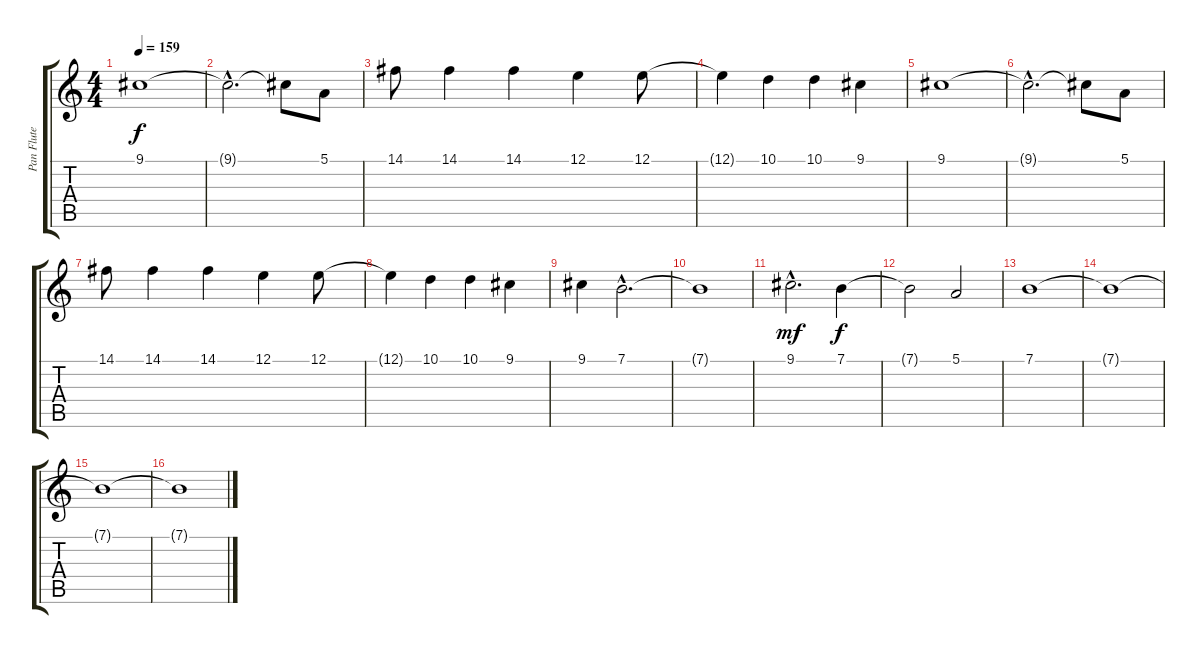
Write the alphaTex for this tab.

\track ("Pan Flute" "Pan Flute") {instrument panflute}
\staff {score tabs}
\tuning (E4 B3 G3 D3 A2 E2) {hide}
\ts (4 4)
\tempo 159
\clef g2
\ks c
9.1.1{dy f instrument panflute} |
9.1{hac t}.2{d} 9.1{t}.8 5.1.8 |
14.1.8 14.1.4 14.1.4 12.1.4 12.1.8 |
12.1{t}.4 10.1.4 10.1.4 9.1.4 |
9.1.1 |
9.1{hac t}.2{d} 9.1{t}.8 5.1.8 |
14.1.8 14.1.4 14.1.4 12.1.4 12.1.8 |
12.1{t}.4 10.1.4 10.1.4 9.1.4 |
9.1.4 7.1{hac}.2{d} |
7.1{t}.1 |
9.1{hac}.2{d dy mf} 7.1.4{dy f} |
7.1{t}.2 5.1.2 |
7.1.1 |
7.1{t}.1 |
7.1{t}.1 |
7.1{t}.1
